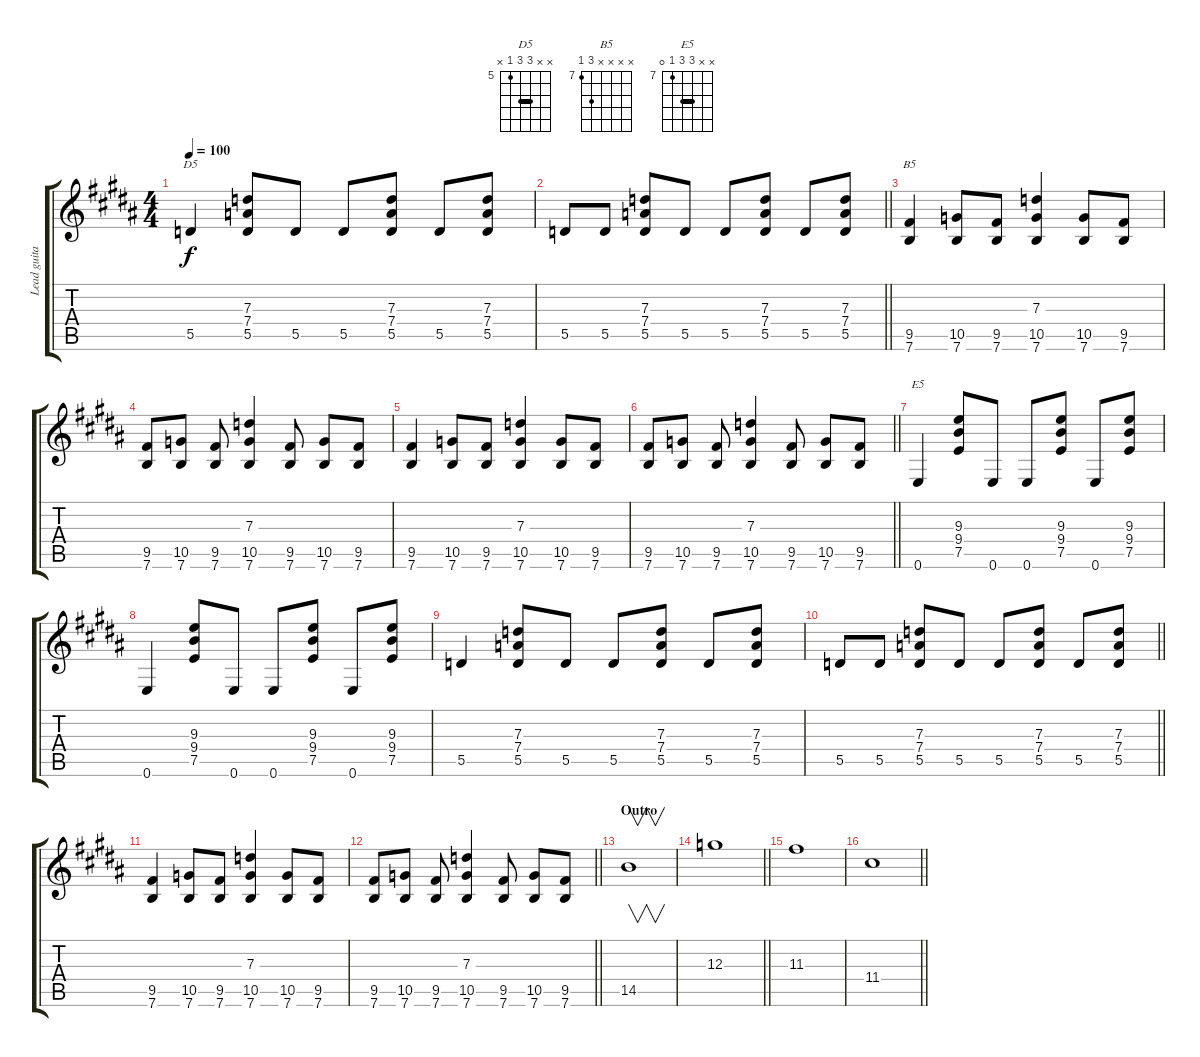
\track ("Lead guitar (Jacob Binzer)" "Lead guita") {instrument overdrivenguitar}
\staff {score tabs}
\tuning (E4 B3 G3 D3 A2 E2) {hide}
\chord ("D5" x x 7 7 5 x) {firstfret 5 barre 7}
\chord ("B5" x x x x 9 7) {firstfret 7}
\chord ("E5" x x 9 9 7 0) {firstfret 7 barre 9}
\ts (4 4)
\tempo 100
\clef g2
\ks b
5.5.4{ch "D5" dy f} (7.3 7.4 5.5).8 5.5.8 5.5.8 (7.3 7.4 5.5).8 5.5.8 (7.3 7.4 5.5).8 |
\barLineRight lightlight
5.5.8 5.5.8 (7.3 7.4 5.5).8 5.5.8 5.5.8 (7.3 7.4 5.5).8 5.5.8 (7.3 7.4 5.5).8 |
(9.5 7.6).4{ch "B5"} (10.5 7.6).8 (9.5 7.6).8 (7.3 10.5 7.6).4 (10.5 7.6).8 (9.5 7.6).8 |
(9.5 7.6).8 (10.5 7.6).8 (9.5 7.6).8 (7.3 10.5 7.6).4 (9.5 7.6).8 (10.5 7.6).8 (9.5 7.6).8 |
(9.5 7.6).4 (10.5 7.6).8 (9.5 7.6).8 (7.3 10.5 7.6).4 (10.5 7.6).8 (9.5 7.6).8 |
\barLineRight lightlight
(9.5 7.6).8 (10.5 7.6).8 (9.5 7.6).8 (7.3 10.5 7.6).4 (9.5 7.6).8 (10.5 7.6).8 (9.5 7.6).8 |
0.6.4{ch "E5"} (9.3 9.4 7.5).8 0.6.8 0.6.8 (9.3 9.4 7.5).8 0.6.8 (9.3 9.4 7.5).8 |
0.6.4 (9.3 9.4 7.5).8 0.6.8 0.6.8 (9.3 9.4 7.5).8 0.6.8 (9.3 9.4 7.5).8 |
5.5.4 (7.3 7.4 5.5).8 5.5.8 5.5.8 (7.3 7.4 5.5).8 5.5.8 (7.3 7.4 5.5).8 |
\barLineRight lightlight
5.5.8 5.5.8 (7.3 7.4 5.5).8 5.5.8 5.5.8 (7.3 7.4 5.5).8 5.5.8 (7.3 7.4 5.5).8 |
(9.5 7.6).4 (10.5 7.6).8 (9.5 7.6).8 (7.3 10.5 7.6).4 (10.5 7.6).8 (9.5 7.6).8 |
\barLineRight lightlight
(9.5 7.6).8 (10.5 7.6).8 (9.5 7.6).8 (7.3 10.5 7.6).4 (9.5 7.6).8 (10.5 7.6).8 (9.5 7.6).8 |
\section ("" "Outro")
14.5.1{v instrument overdrivenguitar} |
\barLineRight lightlight
12.3.1 |
11.3.1 |
\barLineRight lightlight
11.4.1
